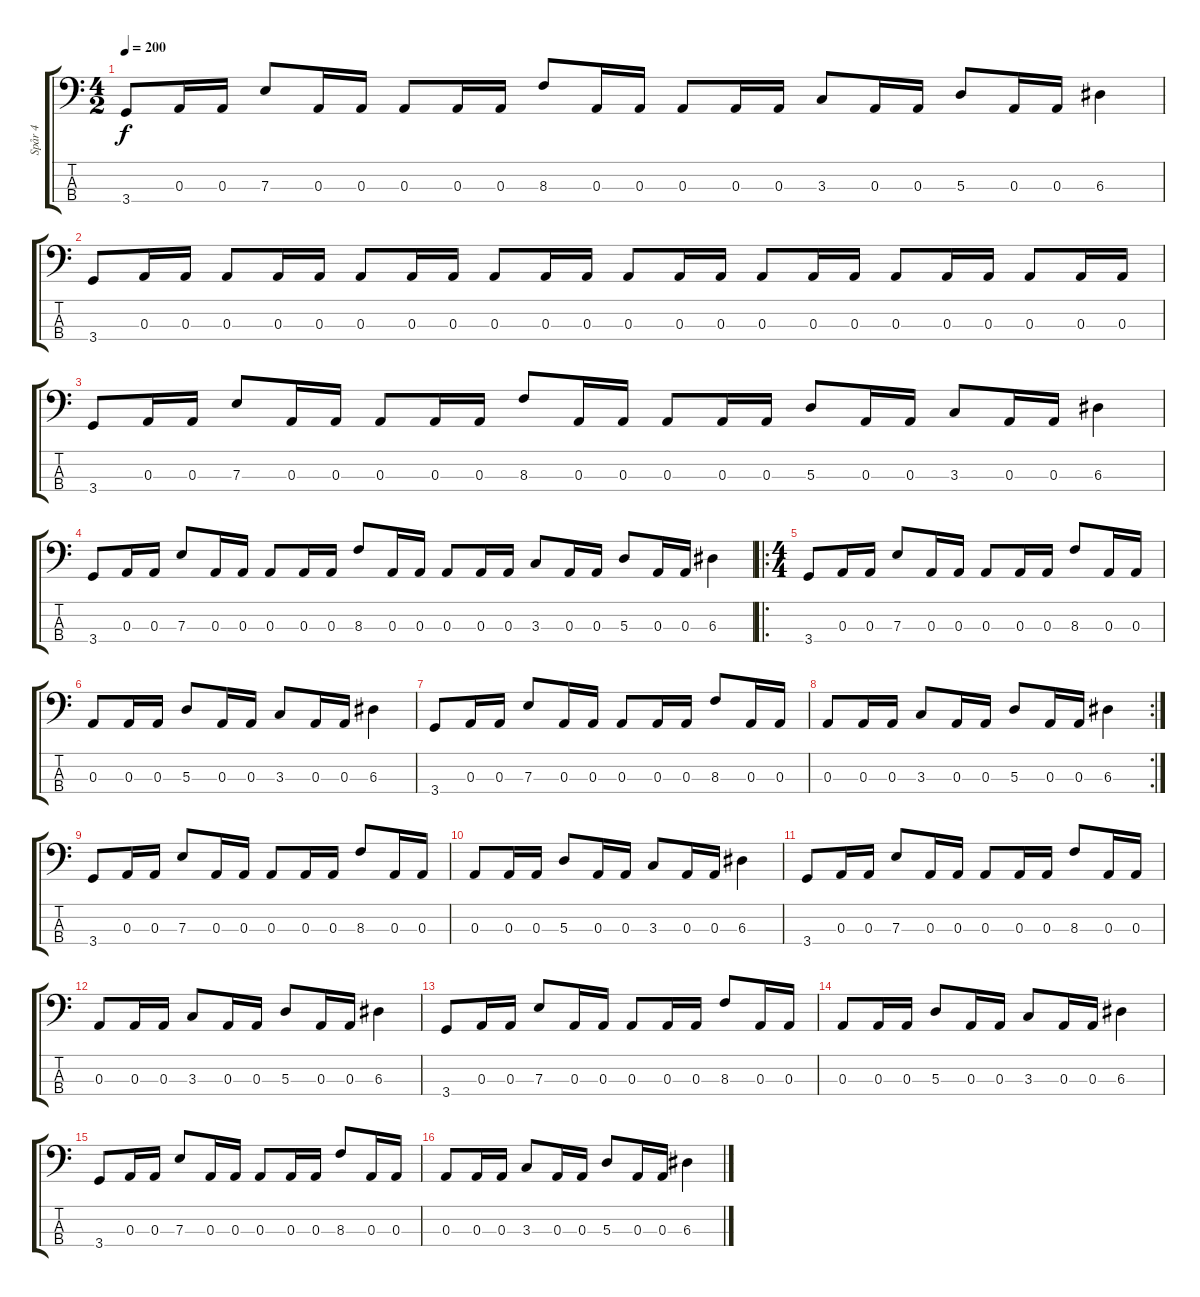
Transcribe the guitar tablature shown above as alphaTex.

\track ("Spår 4" "Spår 4") {instrument electricbasspick}
\staff {score tabs}
\tuning (G2 D2 A1 E1) {hide}
\ts (4 2)
\tempo 200
\clef f4
\ks c
3.4.8{dy f} 0.3.16 0.3.16 7.3.8 0.3.16 0.3.16 0.3.8 0.3.16 0.3.16 8.3.8 0.3.16 0.3.16 0.3.8 0.3.16 0.3.16 3.3.8 0.3.16 0.3.16 5.3.8 0.3.16 0.3.16 6.3.4 |
3.4.8 0.3.16 0.3.16 0.3.8 0.3.16 0.3.16 0.3.8 0.3.16 0.3.16 0.3.8 0.3.16 0.3.16 0.3.8 0.3.16 0.3.16 0.3.8 0.3.16 0.3.16 0.3.8 0.3.16 0.3.16 0.3.8 0.3.16 0.3.16 |
3.4.8 0.3.16 0.3.16 7.3.8 0.3.16 0.3.16 0.3.8 0.3.16 0.3.16 8.3.8 0.3.16 0.3.16 0.3.8 0.3.16 0.3.16 5.3.8 0.3.16 0.3.16 3.3.8 0.3.16 0.3.16 6.3.4 |
3.4.8 0.3.16 0.3.16 7.3.8 0.3.16 0.3.16 0.3.8 0.3.16 0.3.16 8.3.8 0.3.16 0.3.16 0.3.8 0.3.16 0.3.16 3.3.8 0.3.16 0.3.16 5.3.8 0.3.16 0.3.16 6.3.4 |
\ro
\ts (4 4)
3.4.8 0.3.16 0.3.16 7.3.8 0.3.16 0.3.16 0.3.8 0.3.16 0.3.16 8.3.8 0.3.16 0.3.16 |
0.3.8 0.3.16 0.3.16 5.3.8 0.3.16 0.3.16 3.3.8 0.3.16 0.3.16 6.3.4 |
3.4.8 0.3.16 0.3.16 7.3.8 0.3.16 0.3.16 0.3.8 0.3.16 0.3.16 8.3.8 0.3.16 0.3.16 |
\rc 2
0.3.8 0.3.16 0.3.16 3.3.8 0.3.16 0.3.16 5.3.8 0.3.16 0.3.16 6.3.4 |
3.4.8 0.3.16 0.3.16 7.3.8 0.3.16 0.3.16 0.3.8 0.3.16 0.3.16 8.3.8 0.3.16 0.3.16 |
0.3.8 0.3.16 0.3.16 5.3.8 0.3.16 0.3.16 3.3.8 0.3.16 0.3.16 6.3.4 |
3.4.8 0.3.16 0.3.16 7.3.8 0.3.16 0.3.16 0.3.8 0.3.16 0.3.16 8.3.8 0.3.16 0.3.16 |
0.3.8 0.3.16 0.3.16 3.3.8 0.3.16 0.3.16 5.3.8 0.3.16 0.3.16 6.3.4 |
3.4.8 0.3.16 0.3.16 7.3.8 0.3.16 0.3.16 0.3.8 0.3.16 0.3.16 8.3.8 0.3.16 0.3.16 |
0.3.8 0.3.16 0.3.16 5.3.8 0.3.16 0.3.16 3.3.8 0.3.16 0.3.16 6.3.4 |
3.4.8 0.3.16 0.3.16 7.3.8 0.3.16 0.3.16 0.3.8 0.3.16 0.3.16 8.3.8 0.3.16 0.3.16 |
0.3.8 0.3.16 0.3.16 3.3.8 0.3.16 0.3.16 5.3.8 0.3.16 0.3.16 6.3.4
